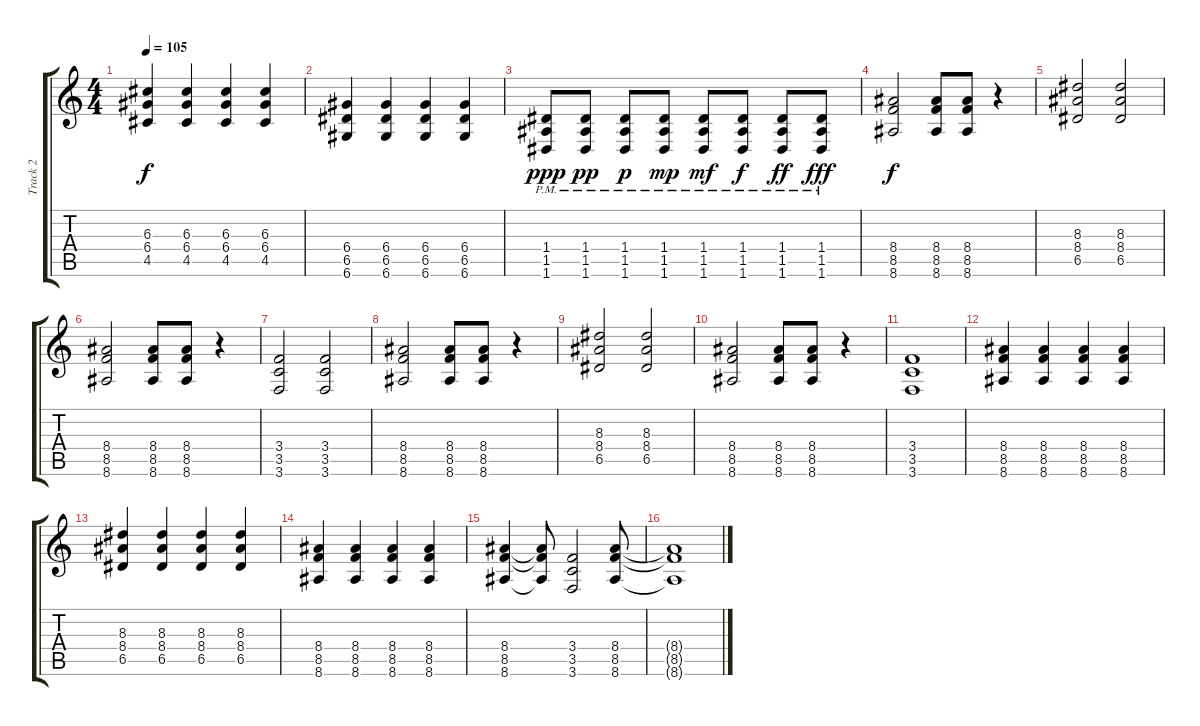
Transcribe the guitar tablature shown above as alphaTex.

\track ("Track 2" "Track 2") {instrument distortionguitar}
\staff {score tabs}
\tuning (E4 B3 G3 D3 A2 D2) {hide}
\ts (4 4)
\tempo 105
\clef g2
\ks c
(6.3 6.4 4.5).4{dy f} (6.3 6.4 4.5).4 (6.3 6.4 4.5).4 (6.3 6.4 4.5).4 |
(6.4 6.5 6.6).4 (6.4 6.5 6.6).4 (6.4 6.5 6.6).4 (6.4 6.5 6.6).4 |
(1.4{pm} 1.5{pm} 1.6{pm}).8{dy ppp} (1.4{pm} 1.5{pm} 1.6{pm}).8{dy pp} (1.4{pm} 1.5{pm} 1.6{pm}).8{dy p} (1.4{pm} 1.5{pm} 1.6{pm}).8{dy mp} (1.4{pm} 1.5{pm} 1.6{pm}).8{dy mf} (1.4{pm} 1.5{pm} 1.6{pm}).8{dy f} (1.4{pm} 1.5{pm} 1.6{pm}).8{dy ff} (1.4{pm} 1.5{pm} 1.6{pm}).8{dy fff} |
(8.4 8.5 8.6).2{dy f} (8.4 8.5 8.6).8 (8.4 8.5 8.6).8 r.4 |
(8.3 8.4 6.5).2 (8.3 8.4 6.5).2 |
(8.4 8.5 8.6).2 (8.4 8.5 8.6).8 (8.4 8.5 8.6).8 r.4 |
(3.4 3.5 3.6).2 (3.4 3.5 3.6).2 |
(8.4 8.5 8.6).2 (8.4 8.5 8.6).8 (8.4 8.5 8.6).8 r.4 |
(8.3 8.4 6.5).2 (8.3 8.4 6.5).2 |
(8.4 8.5 8.6).2 (8.4 8.5 8.6).8 (8.4 8.5 8.6).8 r.4 |
(3.4 3.5 3.6).1 |
(8.4 8.5 8.6).4 (8.4 8.5 8.6).4 (8.4 8.5 8.6).4 (8.4 8.5 8.6).4 |
(8.3 8.4 6.5).4 (8.3 8.4 6.5).4 (8.3 8.4 6.5).4 (8.3 8.4 6.5).4 |
(8.4 8.5 8.6).4 (8.4 8.5 8.6).4 (8.4 8.5 8.6).4 (8.4 8.5 8.6).4 |
(8.4 8.5 8.6).4 (8.4{t} 8.5{t} 8.6{t}).8 (3.4 3.5 3.6).2 (8.4 8.5 8.6).8 |
(8.4{t} 8.5{t} 8.6{t}).1
